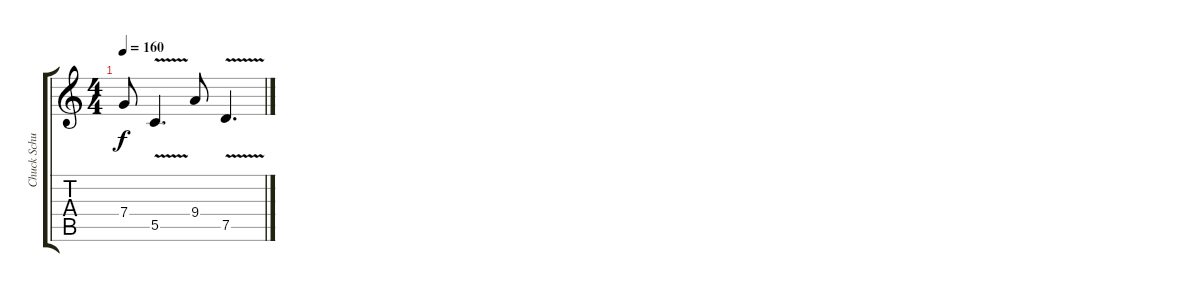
\track ("Chuck Schuldiner" "Chuck Schu") {instrument distortionguitar}
\staff {score tabs}
\tuning (D4 A3 F3 C3 G2 D2) {hide}
\ts (4 4)
\tempo 160
\clef g2
\ks c
7.4.8{dy f} 5.5{v}.4{d} 9.4.8 7.5{v}.4{d}
